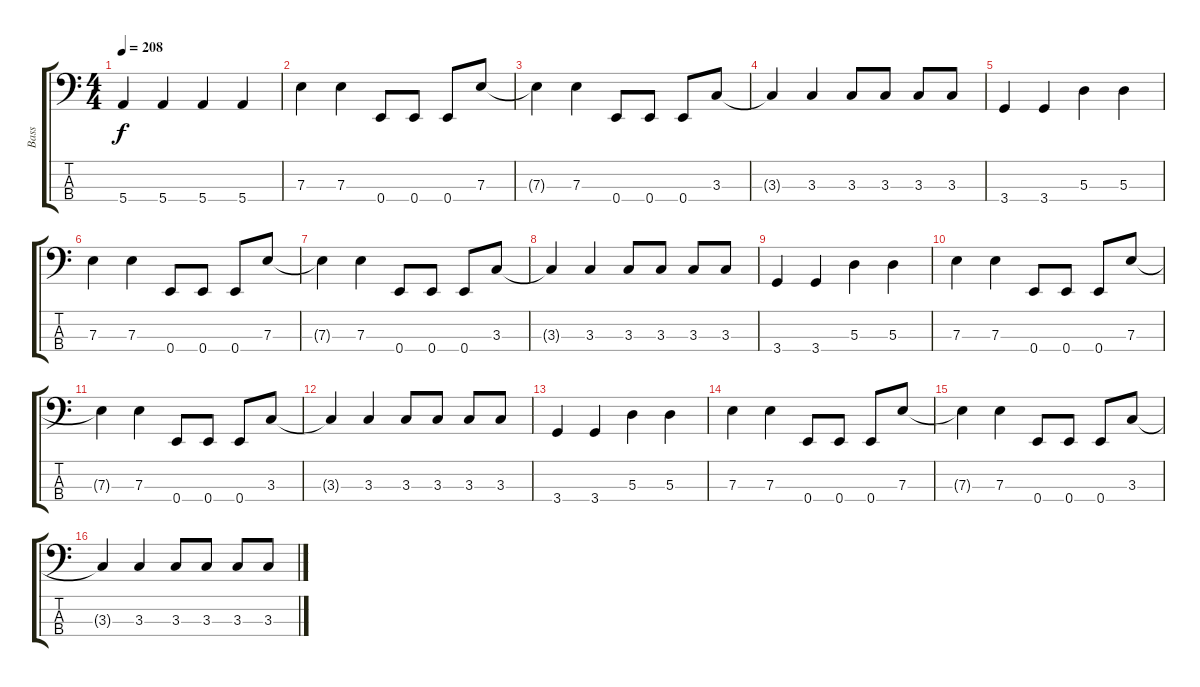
\track ("Bass" "Bass") {instrument electricbasspick}
\staff {score tabs}
\tuning (G2 D2 A1 E1) {hide}
\ts (4 4)
\tempo 208
\clef f4
\ks c
5.4.4{dy f} 5.4.4 5.4.4 5.4.4 |
7.3.4 7.3.4 0.4.8 0.4.8 0.4.8 7.3.8 |
7.3{t}.4 7.3.4 0.4.8 0.4.8 0.4.8 3.3.8 |
3.3{t}.4 3.3.4 3.3.8 3.3.8 3.3.8 3.3.8 |
3.4.4 3.4.4 5.3.4 5.3.4 |
7.3.4 7.3.4 0.4.8 0.4.8 0.4.8 7.3.8 |
7.3{t}.4 7.3.4 0.4.8 0.4.8 0.4.8 3.3.8 |
3.3{t}.4 3.3.4 3.3.8 3.3.8 3.3.8 3.3.8 |
3.4.4 3.4.4 5.3.4 5.3.4 |
7.3.4 7.3.4 0.4.8 0.4.8 0.4.8 7.3.8 |
7.3{t}.4 7.3.4 0.4.8 0.4.8 0.4.8 3.3.8 |
3.3{t}.4 3.3.4 3.3.8 3.3.8 3.3.8 3.3.8 |
3.4.4 3.4.4 5.3.4 5.3.4 |
7.3.4 7.3.4 0.4.8 0.4.8 0.4.8 7.3.8 |
7.3{t}.4 7.3.4 0.4.8 0.4.8 0.4.8 3.3.8 |
3.3{t}.4 3.3.4 3.3.8 3.3.8 3.3.8 3.3.8
